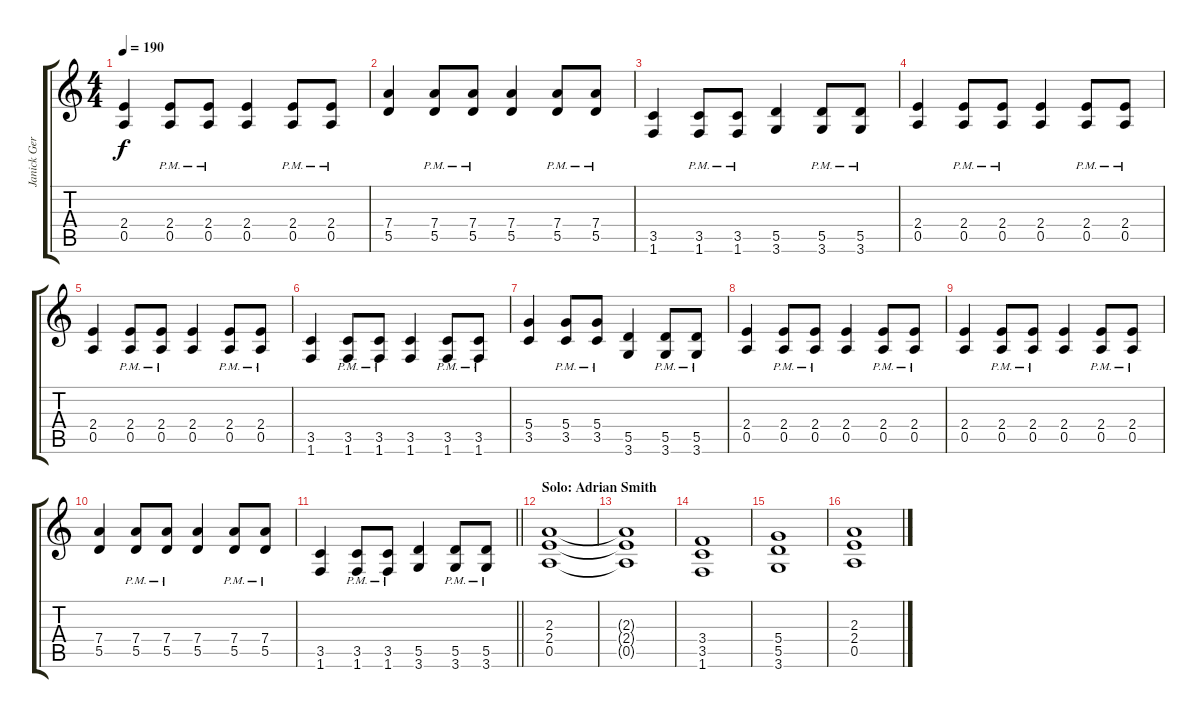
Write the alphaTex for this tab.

\track ("Janick Gers" "Janick Ger") {instrument overdrivenguitar}
\staff {score tabs}
\tuning (E4 B3 G3 D3 A2 E2) {hide}
\ts (4 4)
\tempo 190
\clef g2
\ks c
(2.4 0.5).4{dy f} (2.4{pm} 0.5{pm}).8 (2.4{pm} 0.5{pm}).8 (2.4 0.5).4 (2.4{pm} 0.5{pm}).8 (2.4{pm} 0.5{pm}).8 |
(7.4 5.5).4 (7.4{pm} 5.5{pm}).8 (7.4{pm} 5.5{pm}).8 (7.4 5.5).4 (7.4{pm} 5.5{pm}).8 (7.4{pm} 5.5{pm}).8 |
(3.5 1.6).4 (3.5{pm} 1.6{pm}).8 (3.5{pm} 1.6{pm}).8 (5.5 3.6).4 (5.5{pm} 3.6{pm}).8 (5.5{pm} 3.6{pm}).8 |
(2.4 0.5).4 (2.4{pm} 0.5{pm}).8 (2.4{pm} 0.5{pm}).8 (2.4 0.5).4 (2.4{pm} 0.5{pm}).8 (2.4{pm} 0.5{pm}).8 |
(2.4 0.5).4 (2.4{pm} 0.5{pm}).8 (2.4{pm} 0.5{pm}).8 (2.4 0.5).4 (2.4{pm} 0.5{pm}).8 (2.4{pm} 0.5{pm}).8 |
(3.5 1.6).4 (3.5{pm} 1.6{pm}).8 (3.5{pm} 1.6{pm}).8 (3.5 1.6).4 (3.5{pm} 1.6{pm}).8 (3.5{pm} 1.6{pm}).8 |
(5.4 3.5).4 (5.4{pm} 3.5{pm}).8 (5.4{pm} 3.5{pm}).8 (5.5 3.6).4 (5.5{pm} 3.6{pm}).8 (5.5{pm} 3.6{pm}).8 |
(2.4 0.5).4 (2.4{pm} 0.5{pm}).8 (2.4{pm} 0.5{pm}).8 (2.4 0.5).4 (2.4{pm} 0.5{pm}).8 (2.4{pm} 0.5{pm}).8 |
(2.4 0.5).4 (2.4{pm} 0.5{pm}).8 (2.4{pm} 0.5{pm}).8 (2.4 0.5).4 (2.4{pm} 0.5{pm}).8 (2.4{pm} 0.5{pm}).8 |
(7.4 5.5).4 (7.4{pm} 5.5{pm}).8 (7.4{pm} 5.5{pm}).8 (7.4 5.5).4 (7.4{pm} 5.5{pm}).8 (7.4{pm} 5.5{pm}).8 |
\barLineRight lightlight
(3.5 1.6).4 (3.5{pm} 1.6{pm}).8 (3.5{pm} 1.6{pm}).8 (5.5 3.6).4 (5.5{pm} 3.6{pm}).8 (5.5{pm} 3.6{pm}).8 |
\section ("" "Solo: Adrian Smith")
(2.3 2.4 0.5).1 |
(2.3{t} 2.4{t} 0.5{t}).1 |
(3.4 3.5 1.6).1 |
(5.4 5.5 3.6).1 |
(2.3 2.4 0.5).1
